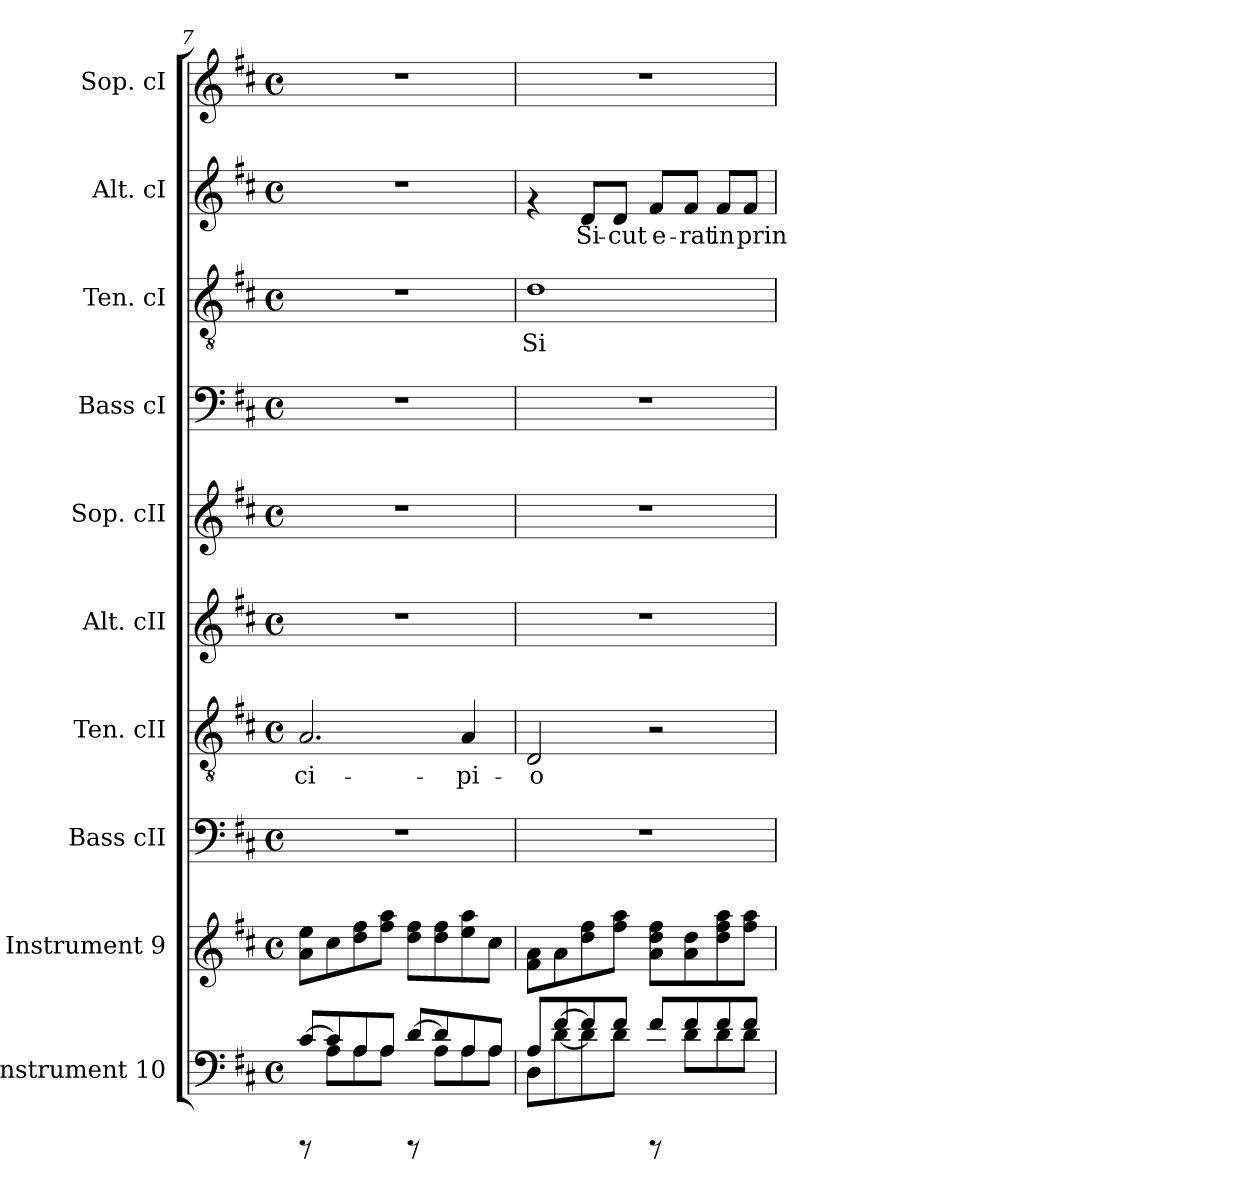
**kern	**kern	**kern	**kern	**text	**kern	**kern	**kern	**kern	**text	**kern	**text	**kern
*part10	*part9	*part8	*part7	*part7	*part6	*part5	*part4	*part3	*part3	*part2	*part2	*part1
*staff10	*staff9	*staff8	*staff7	*staff7	*staff6	*staff5	*staff4	*staff3	*staff3	*staff2	*staff2	*staff1
*I"Instrument 10	*I"Instrument 9	*I"Bass cII	*I"Ten. cII	*	*I"Alt. cII	*I"Sop. cII	*I"Bass cI	*I"Ten. cI	*	*I"Alt. cI	*	*I"Sop. cI
*	*	*I'Bass cII	*I'Ten. cII	*	*I'Alt. cII	*I'Sop. cII	*I'Bass cI	*I'Ten. cI	*	*I'Alt. cI	*	*I'Sop. cI
*clefF4	*clefG2	*clefF4	*clefGv2	*	*clefG2	*clefG2	*clefF4	*clefGv2	*	*clefG2	*	*clefG2
*k[f#c#]	*k[f#c#]	*k[f#c#]	*k[f#c#]	*	*k[f#c#]	*k[f#c#]	*k[f#c#]	*k[f#c#]	*	*k[f#c#]	*	*k[f#c#]
*D:	*D:	*D:	*D:	*	*D:	*D:	*D:	*D:	*	*D:	*	*D:
*M4/4	*M4/4	*M4/4	*M4/4	*	*M4/4	*M4/4	*M4/4	*M4/4	*	*M4/4	*	*M4/4
*met(c)	*met(c)	*met(c)	*met(c)	*	*met(c)	*met(c)	*met(c)	*met(c)	*	*met(c)	*	*met(c)
=7	=7	=7	=7	=7	=7	=7	=7	=7	=7	=7	=7	=7
*^	*	*	*	*	*	*	*	*	*	*	*	*
!	!	!	!	!	!LO:LY:b:cj	!	!	!	!	!	!	!	!
[>8c#/L	8rCCC	8ee\ 8a\L	1r	2.A/	-ci-	1r	1r	1r	1r	.	1r	.	1r
8c#/]	8A\L	8cc#\	.	.	.	.	.	.	.	.	.	.	.
8A/	8A\	8ff#\ 8dd\	.	.	.	.	.	.	.	.	.	.	.
8A/J	8A\J	8aa\ 8ff#\J	.	.	.	.	.	.	.	.	.	.	.
[<8d/L	8rCCC	8ff#\ 8dd\L	.	.	.	.	.	.	.	.	.	.	.
8d/]	8A\L	8ff#\ 8dd\	.	.	.	.	.	.	.	.	.	.	.
!	!	!	!	!	!LO:LY:b:cj	!	!	!	!	!	!	!	!
8A/	8A\	8aa\ 8ee\	.	4A/	-pi-	.	.	.	.	.	.	.	.
8A/J	8A\J	8cc#\J	.	.	.	.	.	.	.	.	.	.	.
=8	=8	=8	=8	=8	=8	=8	=8	=8	=8	=8	=8	=8	=8
!	!	!	!	!	!LO:LY:b:cj	!	!	!	!	!LO:LY:b:cj	!	!	!
8A/L	8D\L	8a\ 8f#\L	1r	2D/	-o	1r	1r	1r	1d	Si-	4rf	.	1r
[<8f#/	[<8d\	8a\	.	.	.	.	.	.	.	.	.	.	.
!	!	!	!	!	!	!	!	!	!	!	!	!LO:LY:b:cj	!
8f#/]	8d\]	8ff#\ 8dd\	.	.	.	.	.	.	.	.	8d/L	Si-	.
!	!	!	!	!	!	!	!	!	!	!	!	!LO:LY:b:cj	!
8f#/J	8d\J	8aa\ 8ff#\J	.	.	.	.	.	.	.	.	8d/J	-cut	.
!	!	!	!	!	!	!	!	!	!	!	!	!LO:LY:b:cj	!
8f#/L	8rCCC	8ff#\ 8dd\ 8a\L	.	2r	.	.	.	.	.	.	8f#/L	e-	.
!	!	!	!	!	!	!	!	!	!	!	!	!LO:LY:b:cj	!
8f#/	8d\L	8dd\ 8a\	.	.	.	.	.	.	.	.	8f#/J	-rat	.
!	!	!	!	!	!	!	!	!	!	!	!	!LO:LY:b:cj	!
8f#/	8d\	8aa\ 8ff#\ 8dd\	.	.	.	.	.	.	.	.	8f#/L	in	.
!	!	!	!	!	!	!	!	!	!	!	!	!LO:LY:b:cj	!
8f#/J	8d\J	8aa\ 8ff#\J	.	.	.	.	.	.	.	.	8f#/J	prin	.
*v	*v	*	*	*	*	*	*	*	*	*	*	*	*
=	=	=	=	=	=	=	=	=	=	=	=	=
*-	*-	*-	*-	*-	*-	*-	*-	*-	*-	*-	*-	*-
